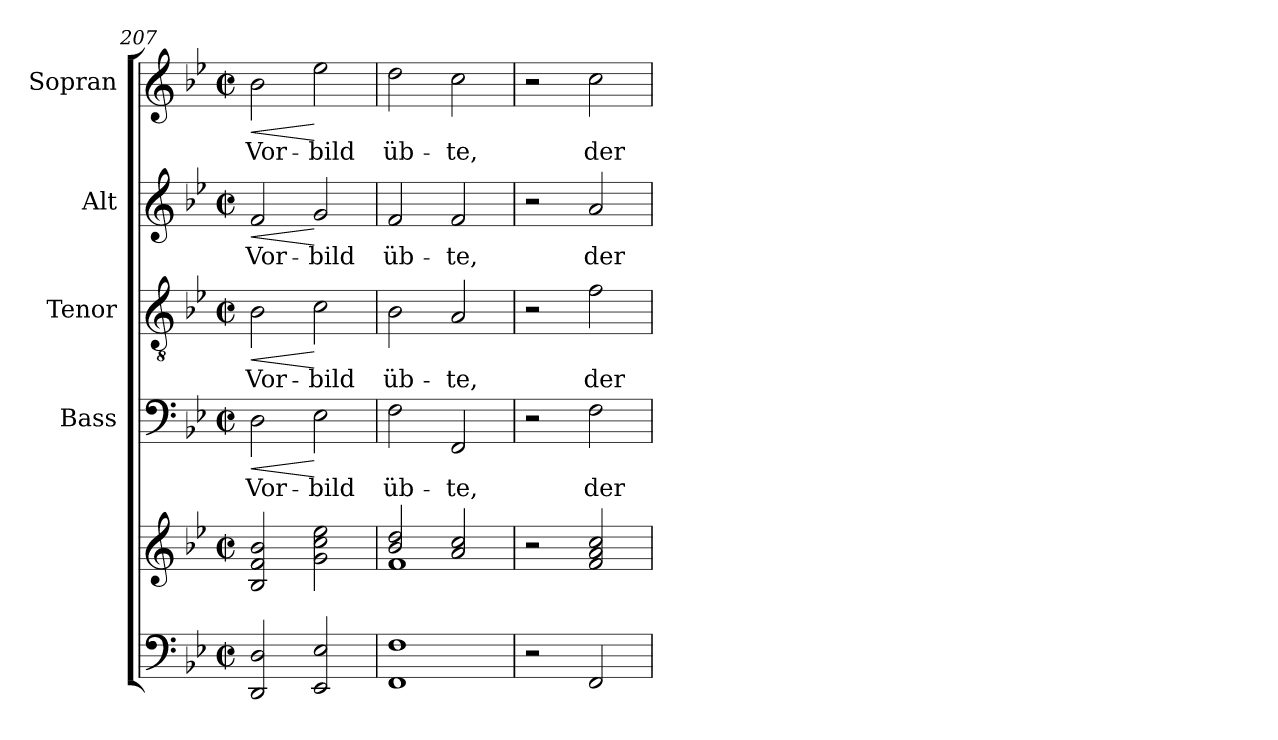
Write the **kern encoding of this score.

**kern	**kern	**kern	**text	**dynam	**kern	**text	**dynam	**kern	**text	**dynam	**kern	**text	**dynam
*part5	*part5	*part4	*part4	*part4	*part3	*part3	*part3	*part2	*part2	*part2	*part1	*part1	*part1
*staff6	*staff5	*staff4	*staff4	*staff4	*staff3	*staff3	*staff3	*staff2	*staff2	*staff2	*staff1	*staff1	*staff1
*	*	*I"Bass	*	*	*I"Tenor	*	*	*I"Alt	*	*	*I"Sopran	*	*
*	*	*I'B.	*	*	*I'T.	*	*	*I'A.	*	*	*I'S.	*	*
*clefF4	*clefG2	*clefF4	*	*	*clefGv2	*	*	*clefG2	*	*	*clefG2	*	*
*k[b-e-]	*k[b-e-]	*k[b-e-]	*	*	*k[b-e-]	*	*	*k[b-e-]	*	*	*k[b-e-]	*	*
*B-:	*B-:	*B-:	*	*	*B-:	*	*	*B-:	*	*	*B-:	*	*
*M2/2	*M2/2	*M2/2	*	*	*M2/2	*	*	*M2/2	*	*	*M2/2	*	*
*met(c|)	*met(c|)	*met(c|)	*	*	*met(c|)	*	*	*met(c|)	*	*	*met(c|)	*	*
=207	=207	=207	=207	=207	=207	=207	=207	=207	=207	=207	=207	=207	=207
!	!	!	!LO:LY:b	!LO:HP:b	!	!LO:LY:b	!LO:HP:b	!	!LO:LY:b	!LO:HP:b	!	!LO:LY:b	!LO:HP:b
2DD/ 2D/	2B-/ 2f/ 2b-/	2D\	Vor-	<	2B-\	Vor-	<	2f/	Vor-	<	2b-\	Vor-	<
!	!	!	!LO:LY:b	!	!	!LO:LY:b	!	!	!LO:LY:b	!	!	!LO:LY:b	!
2EE-/ 2E-/	2g\ 2cc\ 2ee-\	2E-\	-bild	[	2c\	-bild	[	2g/	-bild	[	2ee-\	-bild	[
!!LO:PB:g=z
=208	=208	=208	=208	=208	=208	=208	=208	=208	=208	=208	=208	=208	=208
*	*^	*	*	*	*	*	*	*	*	*	*	*	*
!	!	!	!	!LO:LY:b	!	!	!LO:LY:b	!	!	!LO:LY:b	!	!	!LO:LY:b	!
1FF 1F	2b-/ 2dd/	1f	2F\	üb-	.	2B-\	üb-	.	2f/	üb-	.	2dd\	üb-	.
!	!	!	!	!LO:LY:b	!	!	!LO:LY:b	!	!	!LO:LY:b	!	!	!LO:LY:b	!
.	2a/ 2cc/	.	2FF/	-te,	.	2A/	-te,	.	2f/	-te,	.	2cc\	-te,	.
*	*v	*v	*	*	*	*	*	*	*	*	*	*	*	*
=209	=209	=209	=209	=209	=209	=209	=209	=209	=209	=209	=209	=209	=209
2r	2r	2r	.	.	2r	.	.	2r	.	.	2r	.	.
!	!	!	!LO:LY:b	!	!	!LO:LY:b	!	!	!LO:LY:b	!	!	!LO:LY:b	!
2FF/	2f/ 2a/ 2cc/	2F\	der	.	2f\	der	.	2a/	der	.	2cc\	der	.
=	=	=	=	=	=	=	=	=	=	=	=	=	=
*-	*-	*-	*-	*-	*-	*-	*-	*-	*-	*-	*-	*-	*-
